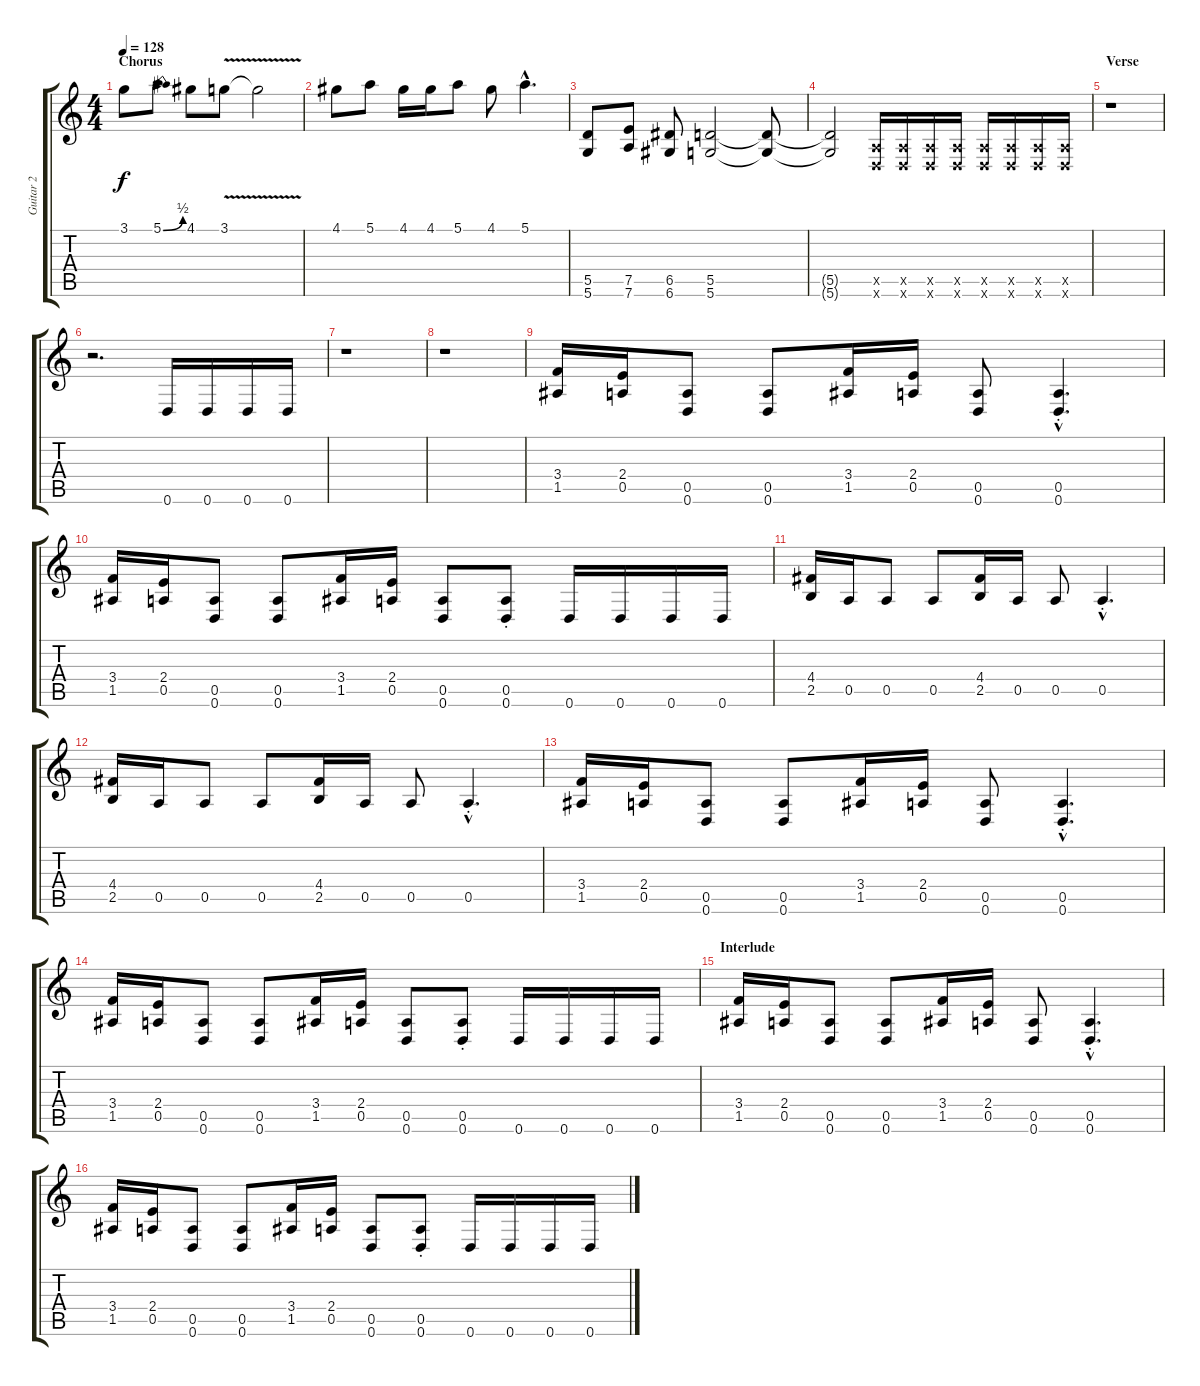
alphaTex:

\track ("Guitar 2" "Guitar 2") {instrument overdrivenguitar}
\staff {score tabs}
\tuning (E4 B3 G3 D3 A2 D2) {hide}
\ts (4 4)
\section ("" "Chorus")
\tempo 128
\clef g2
\ks c
3.1.8{dy f} 5.1{be (bend 0 0 60 2)}.8 4.1.8 3.1{v}.8 3.1{t}.2 |
4.1.8 5.1.8 4.1.16 4.1.16 5.1.8 4.1.8 5.1{hac}.4{d} |
(5.5 5.6).8 (7.5 7.6).8 (6.5 6.6).8 (5.5 5.6).2 (5.5{t} 5.6{t}).8 |
(5.5{t} 5.6{t}).2 (0.5{x} 0.6{x}).16 (0.5{x} 0.6{x}).16 (0.5{x} 0.6{x}).16 (0.5{x} 0.6{x}).16 (0.5{x} 0.6{x}).16 (0.5{x} 0.6{x}).16 (0.5{x} 0.6{x}).16 (0.5{x} 0.6{x}).16 |
\section ("" "Verse")
r.1 |
r.2{d} 0.6.16 0.6.16 0.6.16 0.6.16 |
r.1 |
r.1 |
(3.4 1.5).16 (2.4 0.5).16 (0.5 0.6).8 (0.5 0.6).8 (3.4 1.5).16 (2.4 0.5).16 (0.5 0.6).8 (0.5{hac st} 0.6{hac st}).4{d} |
(3.4 1.5).16 (2.4 0.5).16 (0.5 0.6).8 (0.5 0.6).8 (3.4 1.5).16 (2.4 0.5).16 (0.5 0.6).8 (0.5{st} 0.6{st}).8 0.6.16 0.6.16 0.6.16 0.6.16 |
(4.4 2.5).16 0.5.16 0.5.8 0.5.8 (4.4 2.5).16 0.5.16 0.5.8 0.5{hac st}.4{d} |
(4.4 2.5).16 0.5.16 0.5.8 0.5.8 (4.4 2.5).16 0.5.16 0.5.8 0.5{hac st}.4{d} |
(3.4 1.5).16 (2.4 0.5).16 (0.5 0.6).8 (0.5 0.6).8 (3.4 1.5).16 (2.4 0.5).16 (0.5 0.6).8 (0.5{hac st} 0.6{hac st}).4{d} |
(3.4 1.5).16 (2.4 0.5).16 (0.5 0.6).8 (0.5 0.6).8 (3.4 1.5).16 (2.4 0.5).16 (0.5 0.6).8 (0.5{st} 0.6{st}).8 0.6.16 0.6.16 0.6.16 0.6.16 |
\section ("" "Interlude")
(3.4 1.5).16 (2.4 0.5).16 (0.5 0.6).8 (0.5 0.6).8 (3.4 1.5).16 (2.4 0.5).16 (0.5 0.6).8 (0.5{hac st} 0.6{hac st}).4{d} |
(3.4 1.5).16 (2.4 0.5).16 (0.5 0.6).8 (0.5 0.6).8 (3.4 1.5).16 (2.4 0.5).16 (0.5 0.6).8 (0.5{st} 0.6{st}).8 0.6.16 0.6.16 0.6.16 0.6.16
